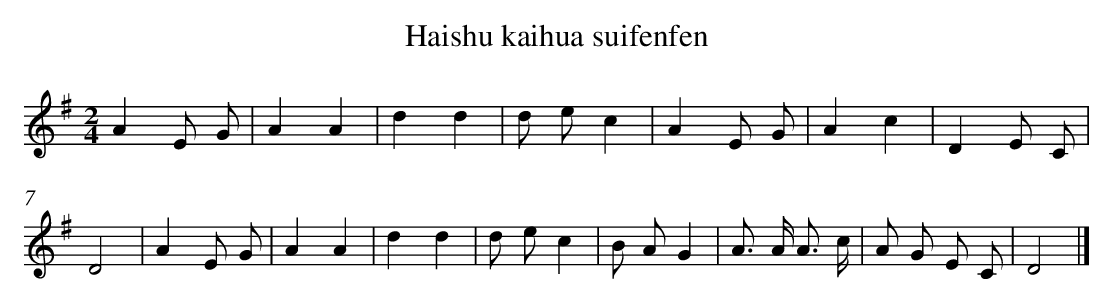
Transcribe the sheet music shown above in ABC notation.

X:1
T: Haishu kaihua suifenfen
L: 1/8
M: 2/4
K: G
A2E G [I:setbarnb 1]|
A2A2 |
d2d2 |
d ec2 |
A2E G |
A2c2 |
D2E C |
D4 |
A2E G |
A2A2 |
d2d2 |
d ec2 |
B AG2 |
A> A A3/ c/ |
A G E C |
D4 |]
